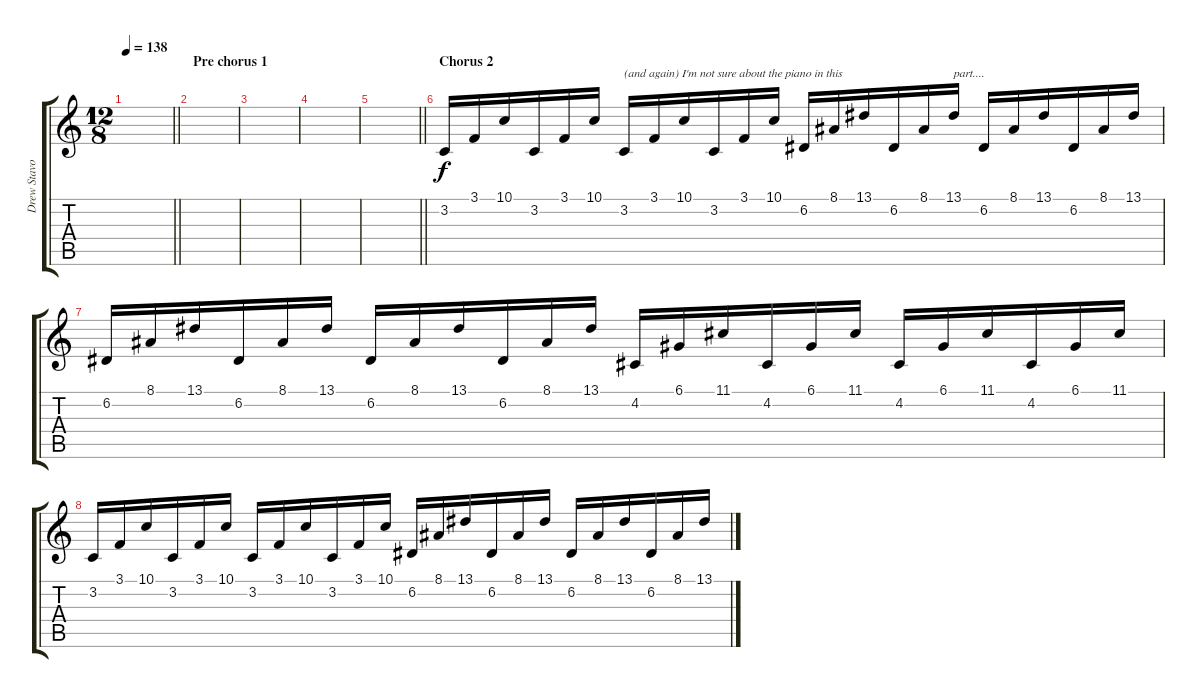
\track ("Drew Stavola" "Drew Stavo") {instrument electricgrandpiano}
\staff {score tabs}
\tuning (D4 A3 F3 C3 G2 C2) {hide}
\ts (12 8)
\tempo 138
\clef g2
\barLineRight lightlight
\ks c
|
\section ("" "Pre chorus 1")
|
|
|
\barLineRight lightlight
|
\section ("" "Chorus 2")
3.2.16{volume 14 balance 8} 3.1.16 10.1.16 3.2.16 3.1.16 10.1.16 3.2.16{txt "(and again) I'm not sure about the piano in this "} 3.1.16 10.1.16 3.2.16 3.1.16 10.1.16 6.2.16 8.1.16 13.1.16 6.2.16 8.1.16 13.1.16{txt "part...."} 6.2.16 8.1.16 13.1.16 6.2.16 8.1.16 13.1.16 |
6.2.16 8.1.16 13.1.16 6.2.16 8.1.16 13.1.16 6.2.16 8.1.16 13.1.16 6.2.16 8.1.16 13.1.16 4.2.16 6.1.16 11.1.16 4.2.16 6.1.16 11.1.16 4.2.16 6.1.16 11.1.16 4.2.16 6.1.16 11.1.16 |
3.2.16 3.1.16 10.1.16 3.2.16 3.1.16 10.1.16 3.2.16 3.1.16 10.1.16 3.2.16 3.1.16 10.1.16 6.2.16 8.1.16 13.1.16 6.2.16 8.1.16 13.1.16 6.2.16 8.1.16 13.1.16 6.2.16 8.1.16 13.1.16
